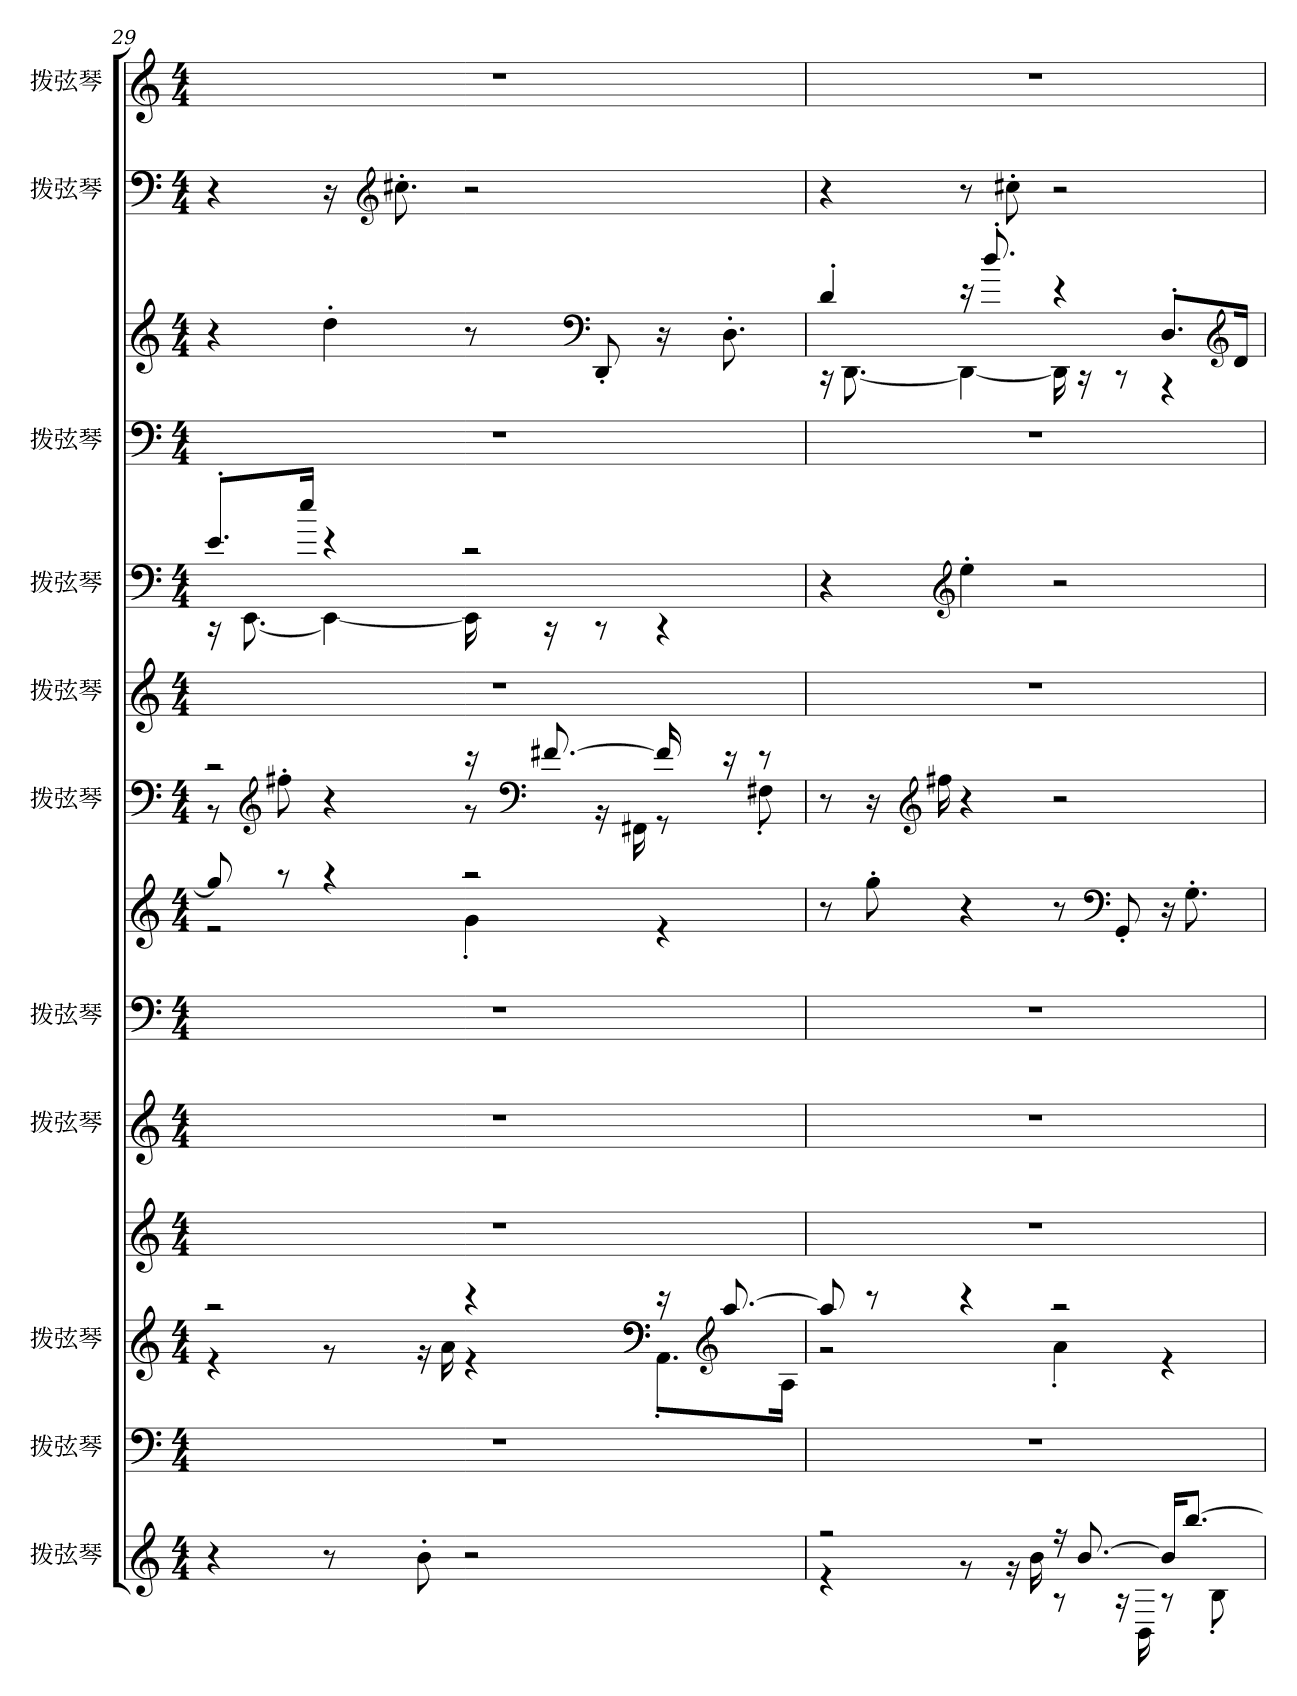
**kern	**kern	**kern	**kern	**kern	**kern	**kern	**kern	**kern	**kern	**kern	**kern	**kern	**kern
*part11	*part10	*part9	*part9	*part8	*part7	*part7	*part6	*part5	*part4	*part3	*part3	*part2	*part1
*staff14	*staff13	*staff12	*staff11	*staff10	*staff9	*staff8	*staff7	*staff6	*staff5	*staff4	*staff3	*staff2	*staff1
*I"拨弦琴	*I"拨弦琴	*I"拨弦琴	*	*I"拨弦琴	*I"拨弦琴	*	*I"拨弦琴	*I"拨弦琴	*I"拨弦琴	*I"拨弦琴	*	*I"拨弦琴	*I"拨弦琴
!!LO:PB:g=z
*clefG2	*clefF4	*clefG2	*clefG2	*clefG2	*clefF4	*clefG2	*clefF4	*clefG2	*clefF4	*clefF4	*clefG2	*clefF4	*clefG2
*k[]	*k[]	*k[]	*k[]	*k[]	*k[]	*k[]	*k[]	*k[]	*k[]	*k[]	*k[]	*k[]	*k[]
*M4/4	*M4/4	*M4/4	*M4/4	*M4/4	*M4/4	*M4/4	*M4/4	*M4/4	*M4/4	*M4/4	*M4/4	*M4/4	*M4/4
=29	=29	=29	=29	=29	=29	=29	=29	=29	=29	=29	=29	=29	=29
*	*	*^	*	*	*	*^	*^	*	*^	*	*	*	*
4r	1r	2r	4r	1r	1r	1r	8gg/]	2r	2r	8r	1r	8.e'/L	16r	1r	4r	4r	1r
.	.	.	.	.	.	.	.	.	.	.	.	.	[8.EE\	.	.	.	.
*	*	*	*	*	*	*	*	*	*clefG2	*	*	*	*	*	*	*	*
.	.	.	.	.	.	.	8r	.	.	8ff#X'\	.	.	.	.	.	.	.
.	.	.	.	.	.	.	.	.	.	.	.	16ee/Jk	.	.	.	.	.
8r	.	.	8r	.	.	.	4r	.	.	4r	.	4r	4EE\_	.	4dd'\	16r	.
*	*	*	*	*	*	*	*	*	*	*	*	*	*	*	*	*clefG2	*
.	.	.	.	.	.	.	.	.	.	.	.	.	.	.	.	8.cc#X'\	.
8b'\	.	.	16r	.	.	.	.	.	.	.	.	.	.	.	.	.	.
.	.	.	16a\	.	.	.	.	.	.	.	.	.	.	.	.	.	.
2r	.	4r	4r	.	.	.	2r	4g'\	16r	8r	.	2r	16EE\]	.	8r	2r	.
*	*	*	*	*	*	*	*	*	*clefF4	*	*	*	*	*	*	*	*
.	.	.	.	.	.	.	.	.	[8.f#X/	.	.	.	16r	.	.	.	.
*	*	*	*	*	*	*	*	*	*	*	*	*	*	*	*clefF4	*	*
.	.	.	.	.	.	.	.	.	.	16r	.	.	8r	.	8DD'/	.	.
.	.	.	.	.	.	.	.	.	.	16FF#X\	.	.	.	.	.	.	.
*	*	*clefF4	*	*	*	*	*	*	*	*	*	*	*	*	*	*	*
.	.	16r	8.AA'\L	.	.	.	.	4r	16f#/]	8r	.	.	4r	.	16r	.	.
*	*	*clefG2	*	*	*	*	*	*	*	*	*	*	*	*	*	*	*
.	.	[8.aa/	.	.	.	.	.	.	16r	.	.	.	.	.	8.D'\	.	.
.	.	.	.	.	.	.	.	.	8r	8F#X'\	.	.	.	.	.	.	.
.	.	.	16A\Jk	.	.	.	.	.	.	.	.	.	.	.	.	.	.
*	*	*	*	*	*	*	*v	*v	*	*	*	*v	*v	*	*	*	*
*	*	*	*	*	*	*	*	*v	*v	*	*	*	*	*	*
!!LO:PB:g=z
=30	=30	=30	=30	=30	=30	=30	=30	=30	=30	=30	=30	=30	=30	=30
*^	*	*	*	*	*	*	*	*	*	*	*	*^	*	*
2r	4r	1r	8aa/]	2r	1r	1r	1r	8r	8r	1r	4r	1r	4d'/	16r	4r	1r
.	.	.	.	.	.	.	.	.	.	.	.	.	.	[8.DD\	.	.
.	.	.	8r	.	.	.	.	8gg'\	16r	.	.	.	.	.	.	.
*	*	*	*	*	*	*	*	*	*clefG2	*	*	*	*	*	*	*
.	.	.	.	.	.	.	.	.	16ff#X\	.	.	.	.	.	.	.
*	*	*	*	*	*	*	*	*	*	*	*clefG2	*	*	*	*	*
.	8r	.	4r	.	.	.	.	4r	4r	.	4ee'\	.	16r	4DD\_	8r	.
.	.	.	.	.	.	.	.	.	.	.	.	.	8.dd'/	.	.	.
.	16r	.	.	.	.	.	.	.	.	.	.	.	.	.	8cc#X'\	.
.	16b\	.	.	.	.	.	.	.	.	.	.	.	.	.	.	.
16r	8r	.	2r	4a'\	.	.	.	8r	2r	.	2r	.	4r	16DD\]	2r	.
[8.b/	.	.	.	.	.	.	.	.	.	.	.	.	.	16r	.	.
*	*	*	*	*	*	*	*	*clefF4	*	*	*	*	*	*	*	*
.	16r	.	.	.	.	.	.	8GG'/	.	.	.	.	.	8r	.	.
.	16BB\	.	.	.	.	.	.	.	.	.	.	.	.	.	.	.
16b/KL]	8r	.	.	4r	.	.	.	16r	.	.	.	.	8.D'/L	4r	.	.
[8.bb/J	.	.	.	.	.	.	.	8.G'\	.	.	.	.	.	.	.	.
.	8B'\	.	.	.	.	.	.	.	.	.	.	.	.	.	.	.
*	*	*	*	*	*	*	*	*	*	*	*	*	*clefG2	*	*	*
.	.	.	.	.	.	.	.	.	.	.	.	.	16d/Jk	.	.	.
*v	*v	*	*v	*v	*	*	*	*	*	*	*	*	*v	*v	*	*
=	=	=	=	=	=	=	=	=	=	=	=	=	=
*-	*-	*-	*-	*-	*-	*-	*-	*-	*-	*-	*-	*-	*-
